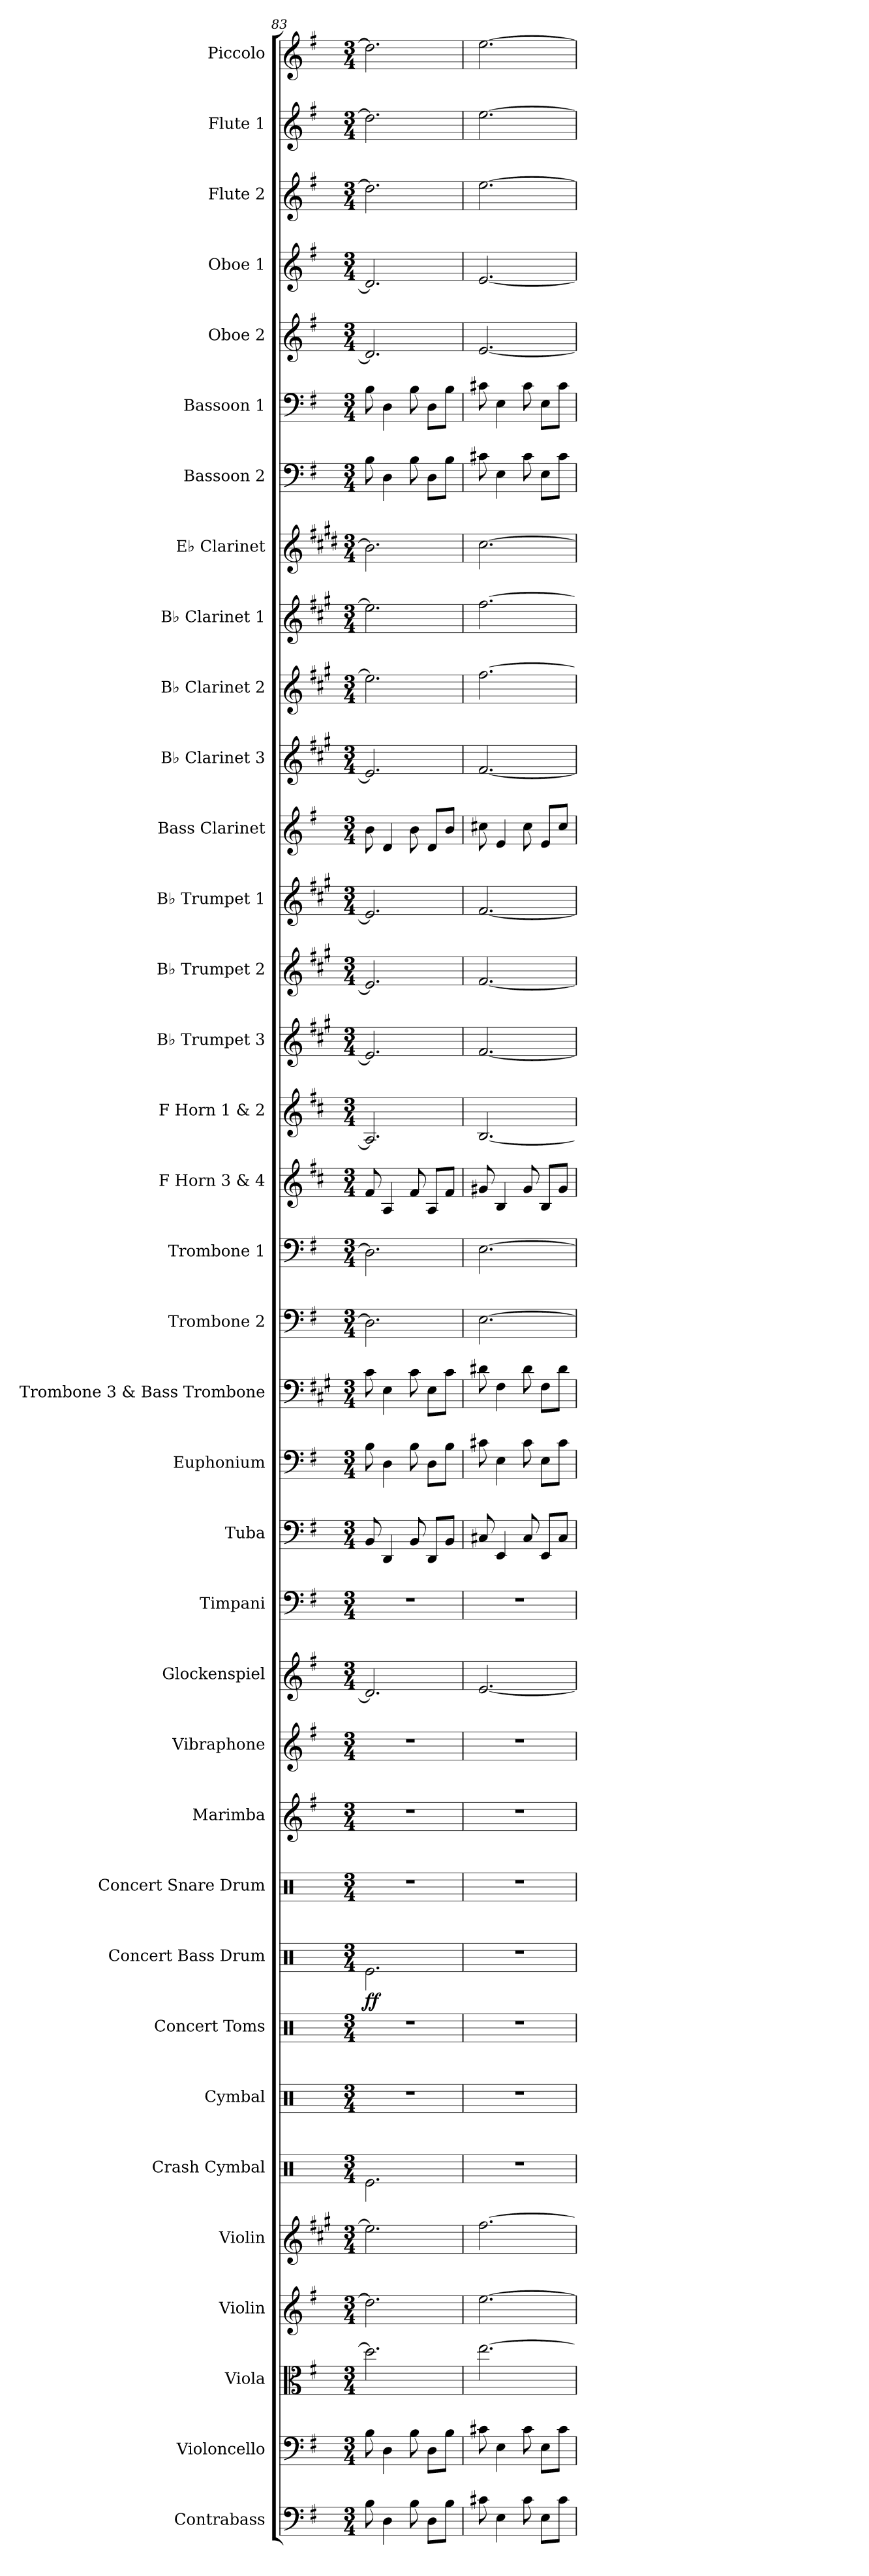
**kern	**kern	**kern	**kern	**kern	**kern	**kern	**kern	**kern	**dynam	**kern	**kern	**kern	**kern	**kern	**kern	**kern	**kern	**kern	**kern	**kern	**kern	**kern	**kern	**kern	**kern	**kern	**kern	**kern	**kern	**kern	**kern	**kern	**kern	**kern	**kern	**kern
*part36	*part35	*part34	*part33	*part32	*part31	*part30	*part29	*part28	*part28	*part27	*part26	*part25	*part24	*part23	*part22	*part21	*part20	*part19	*part18	*part17	*part16	*part15	*part14	*part13	*part12	*part11	*part10	*part9	*part8	*part7	*part6	*part5	*part4	*part3	*part2	*part1
*staff36	*staff35	*staff34	*staff33	*staff32	*staff31	*staff30	*staff29	*staff28	*staff28	*staff27	*staff26	*staff25	*staff24	*staff23	*staff22	*staff21	*staff20	*staff19	*staff18	*staff17	*staff16	*staff15	*staff14	*staff13	*staff12	*staff11	*staff10	*staff9	*staff8	*staff7	*staff6	*staff5	*staff4	*staff3	*staff2	*staff1
*I"Contrabass	*I"Violoncello	*I"Viola	*I"Violin	*I"Violin	*I"Crash Cymbal	*I"Cymbal	*I"Concert Toms	*I"Concert Bass Drum	*	*I"Concert Snare Drum	*I"Marimba	*I"Vibraphone	*I"Glockenspiel	*I"Timpani	*I"Tuba	*I"Euphonium	*I"Trombone 3 &amp; Bass Trombone	*I"Trombone 2	*I"Trombone 1	*I"F Horn 3 &amp; 4	*I"F Horn 1 &amp; 2	*I"B♭ Trumpet 3	*I"B♭ Trumpet 2	*I"B♭ Trumpet 1	*I"Bass Clarinet	*I"B♭ Clarinet 3	*I"B♭ Clarinet 2	*I"B♭ Clarinet 1	*I"E♭ Clarinet	*I"Bassoon 2	*I"Bassoon 1	*I"Oboe 2	*I"Oboe 1	*I"Flute 2	*I"Flute 1	*I"Piccolo
*I'Cb.	*I'Vc.	*I'Vla.	*I'Vln.	*I'Vln.	*I'Cr. Cym.	*I'Cym.	*I'C. Toms	*I'Con. BD	*	*I'Con. Sn.	*I'Mrm.	*I'Vib.	*I'Glock.	*I'Timp.	*I'Tba.	*I'Euph.	*I'Tbn. 3 B. Tbn.	*I'Tbn. 2	*I'Tbn. 1	*I'F Hn. 3 4	*I'F Hn. 1 2	*I'B♭ Tpt. 3	*I'B♭ Tpt. 2	*I'B♭ Tpt. 1	*I'B. Cl.	*I'B♭ Cl. 3	*I'B♭ Cl. 2	*I'B♭ Cl. 1	*I'E♭ Cl.	*I'Bsn. 2	*I'Bsn. 1	*I'Ob. 2	*I'Ob. 1	*I'Fl. 2	*I'Fl. 1	*I'Picc.
*clefF4	*clefF4	*clefC3	*clefG2	*clefG2	*clefX	*clefX	*clefX	*clefX	*	*clefX	*clefG2	*clefG2	*clefG2	*clefF4	*clefF4	*clefF4	*clefF4	*clefF4	*clefF4	*clefG2	*clefG2	*clefG2	*clefG2	*clefG2	*clefG2	*clefG2	*clefG2	*clefG2	*clefG2	*clefF4	*clefF4	*clefG2	*clefG2	*clefG2	*clefG2	*clefG2
*ITrd7c12	*	*	*	*ITrd1c2	*	*	*	*	*	*	*	*	*ITrd-14c-24	*	*	*	*ITrd1c2	*	*	*ITrd4c7	*ITrd4c7	*ITrd1c2	*ITrd1c2	*ITrd1c2	*ITrd8c14	*ITrd1c2	*ITrd1c2	*ITrd1c2	*ITrd-2c-3	*	*	*	*	*	*	*ITrd-7c-12
*k[f#]	*k[f#]	*k[f#]	*k[f#]	*k[f#]	*k[]	*k[]	*k[]	*k[]	*	*k[]	*k[f#]	*k[f#]	*k[f#]	*k[f#]	*k[f#]	*k[f#]	*k[f#]	*k[f#]	*k[f#]	*k[f#]	*k[f#]	*k[f#]	*k[f#]	*k[f#]	*k[f#]	*k[f#]	*k[f#]	*k[f#]	*k[f#]	*k[f#]	*k[f#]	*k[f#]	*k[f#]	*k[f#]	*k[f#]	*k[f#]
*M3/4	*M3/4	*M3/4	*M3/4	*M3/4	*M3/4	*M3/4	*M3/4	*M3/4	*	*M3/4	*M3/4	*M3/4	*M3/4	*M3/4	*M3/4	*M3/4	*M3/4	*M3/4	*M3/4	*M3/4	*M3/4	*M3/4	*M3/4	*M3/4	*M3/4	*M3/4	*M3/4	*M3/4	*M3/4	*M3/4	*M3/4	*M3/4	*M3/4	*M3/4	*M3/4	*M3/4
=83	=83	=83	=83	=83	=83	=83	=83	=83	=83	=83	=83	=83	=83	=83	=83	=83	=83	=83	=83	=83	=83	=83	=83	=83	=83	=83	=83	=83	=83	=83	=83	=83	=83	=83	=83	=83
!	!	!	!	!	!	!	!	!	!LO:DY:b	!	!	!	!	!	!	!	!	!	!	!	!	!	!	!	!	!	!	!	!	!	!	!	!	!	!	!
8BB\	8B\	2.dd\]	2.dd\]	2.dd\]	2.Re\	2.r	2.r	2.Re\	ff	2.r	2.r	2.r	2.ddd/]	2.r	8BB/	8B\	8B\	2.D\]	2.D\]	8B/	2.D/]	2.d/]	2.d/]	2.d/]	8B\	2.d/]	2.dd\]	2.dd\]	2.dd\]	8B\	8B\	2.d/]	2.d/]	2.dd\]	2.dd\]	2.ddd\]
4DD\	4D\	.	.	.	.	.	.	.	.	.	.	.	.	.	4DD/	4D\	4D\	.	.	4D/	.	.	.	.	4D/	.	.	.	.	4D\	4D\	.	.	.	.	.
8BB\	8B\	.	.	.	.	.	.	.	.	.	.	.	.	.	8BB/	8B\	8B\	.	.	8B/	.	.	.	.	8B\	.	.	.	.	8B\	8B\	.	.	.	.	.
8DD\L	8D\L	.	.	.	.	.	.	.	.	.	.	.	.	.	8DD/L	8D\L	8D\L	.	.	8D/L	.	.	.	.	8D/L	.	.	.	.	8D\L	8D\L	.	.	.	.	.
8BB\J	8B\J	.	.	.	.	.	.	.	.	.	.	.	.	.	8BB/J	8B\J	8B\J	.	.	8B/J	.	.	.	.	8B/J	.	.	.	.	8B\J	8B\J	.	.	.	.	.
=84	=84	=84	=84	=84	=84	=84	=84	=84	=84	=84	=84	=84	=84	=84	=84	=84	=84	=84	=84	=84	=84	=84	=84	=84	=84	=84	=84	=84	=84	=84	=84	=84	=84	=84	=84	=84
8C#X\	8c#X\	[2.ee\	[2.ee\	[2.ee\	2.r	2.r	2.r	2.r	.	2.r	2.r	2.r	[2.eee/	2.r	8C#X/	8c#X\	8c#X\	[2.E\	[2.E\	8c#X/	[2.E/	[2.e/	[2.e/	[2.e/	8c#X\	[2.e/	[2.ee\	[2.ee\	[2.ee\	8c#X\	8c#X\	[2.e/	[2.e/	[2.ee\	[2.ee\	[2.eee\
4EE\	4E\	.	.	.	.	.	.	.	.	.	.	.	.	.	4EE/	4E\	4E\	.	.	4E/	.	.	.	.	4E/	.	.	.	.	4E\	4E\	.	.	.	.	.
8C#\	8c#\	.	.	.	.	.	.	.	.	.	.	.	.	.	8C#/	8c#\	8c#\	.	.	8c#/	.	.	.	.	8c#\	.	.	.	.	8c#\	8c#\	.	.	.	.	.
8EE\L	8E\L	.	.	.	.	.	.	.	.	.	.	.	.	.	8EE/L	8E\L	8E\L	.	.	8E/L	.	.	.	.	8E/L	.	.	.	.	8E\L	8E\L	.	.	.	.	.
8C#\J	8c#\J	.	.	.	.	.	.	.	.	.	.	.	.	.	8C#/J	8c#\J	8c#\J	.	.	8c#/J	.	.	.	.	8c#/J	.	.	.	.	8c#\J	8c#\J	.	.	.	.	.
=	=	=	=	=	=	=	=	=	=	=	=	=	=	=	=	=	=	=	=	=	=	=	=	=	=	=	=	=	=	=	=	=	=	=	=	=
*-	*-	*-	*-	*-	*-	*-	*-	*-	*-	*-	*-	*-	*-	*-	*-	*-	*-	*-	*-	*-	*-	*-	*-	*-	*-	*-	*-	*-	*-	*-	*-	*-	*-	*-	*-	*-
